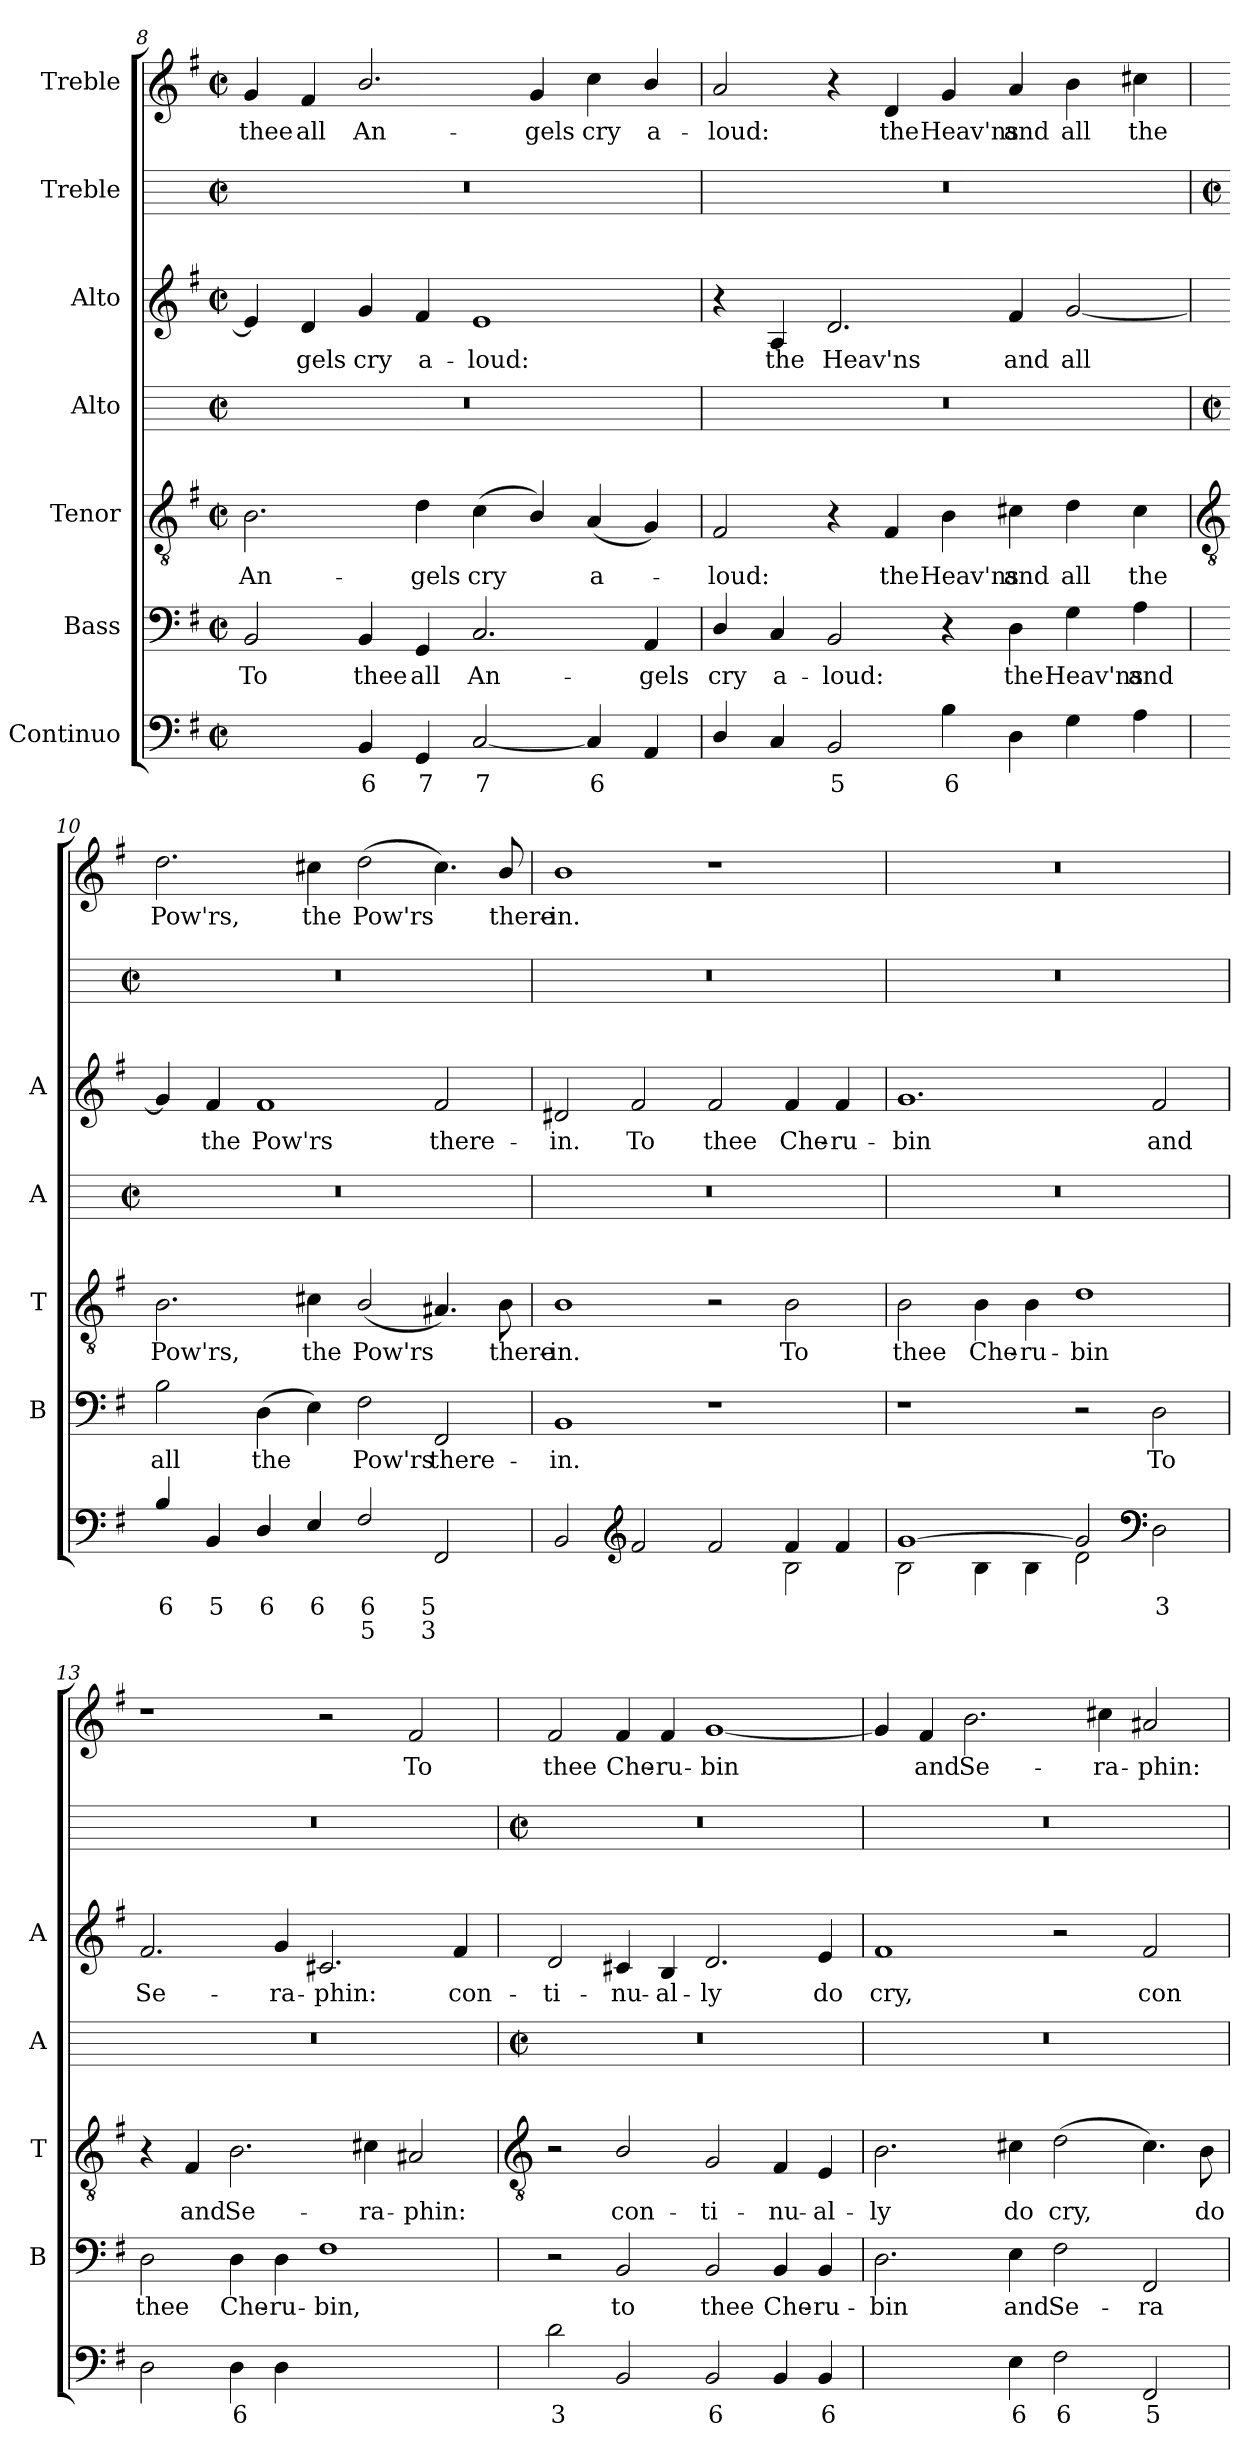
**kern	**text	**text	**kern	**text	**kern	**text	**kern	**kern	**text	**kern	**kern	**text
*part7	*part7	*part7	*part6	*part6	*part5	*part5	*part4	*part3	*part3	*part2	*part1	*part1
*staff7	*staff7	*staff7	*staff6	*staff6	*staff5	*staff5	*staff4	*staff3	*staff3	*staff2	*staff1	*staff1
*I"Continuo	*	*	*I"Bass	*	*I"Tenor	*	*I"Alto	*I"Alto	*	*I"Treble	*I"Treble	*
*	*	*	*I'B	*	*I'T	*	*I'A	*I'A	*	*	*	*
*clefF4	*	*	*clefF4	*	*clefGv2	*	*	*clefG2	*	*	*clefG2	*
*k[f#]	*	*	*k[f#]	*	*k[f#]	*	*	*k[f#]	*	*	*k[f#]	*
*G:	*	*	*G:	*	*G:	*	*	*G:	*	*	*G:	*
*M4/2	*	*	*M4/2	*	*M4/2	*	*M4/2	*M4/2	*	*M4/2	*M4/2	*
*met(c|)	*	*	*met(c|)	*	*met(c|)	*	*met(c|)	*met(c|)	*	*met(c|)	*met(c|)	*
=8	=8	=8	=8	=8	=8	=8	=8	=8	=8	=8	=8	=8
!	!LO:LY:b	!LO:LY:b	!	!LO:LY:b	!	!LO:LY:b	!	!	!	!	!	!LO:LY:b
[4BByy	6	4	2BB	To	2.B	An-	0r	4e]	.	0r	4g	thee
!	!LO:LY:b	!LO:LY:b	!	!	!	!	!	!	!LO:LY:b	!	!	!LO:LY:b
4BByy]	5	3	.	.	.	.	.	4d	gels	.	4f#	all
!	!LO:LY:b	!	!	!LO:LY:b	!	!	!	!	!LO:LY:b	!	!	!LO:LY:b
4BB	6	.	4BB	thee	.	.	.	4g	cry	.	2.b/	An-
!	!LO:LY:b	!	!	!LO:LY:b	!	!LO:LY:b	!	!	!LO:LY:b	!	!	!
4GG	7	.	4GG	all	4d	-gels	.	4f#	a-	.	.	.
!	!LO:LY:b	!	!	!LO:LY:b	!	!LO:LY:b	!	!	!LO:LY:b	!	!	!
[2C	7	.	2.C	An-	(<4c	cry	.	1e	-loud:	.	.	.
!	!	!	!	!	!	!	!	!	!	!	!	!LO:LY:b
.	.	.	.	.	4B/)	.	.	.	.	.	4g	-gels
!	!LO:LY:b	!	!	!	!	!LO:LY:b	!	!	!	!	!	!LO:LY:b
4C]	6	.	.	.	(<4A	a-	.	.	.	.	4cc	cry
!	!	!	!	!LO:LY:b	!	!	!	!	!	!	!	!LO:LY:b
4AA	.	.	4AA	-gels	4G)	.	.	.	.	.	4b/	a-
=9	=9	=9	=9	=9	=9	=9	=9	=9	=9	=9	=9	=9
!	!	!	!	!LO:LY:b	!	!LO:LY:b	!	!	!	!	!	!LO:LY:b
4D/	.	.	4D/	cry	2F#	loud:	0r	4r	.	0r	2a	-loud:
!	!	!	!	!LO:LY:b	!	!	!	!	!LO:LY:b	!	!	!
4C	.	.	4C	a-	.	.	.	4A	the	.	.	.
!	!LO:LY:b	!	!	!LO:LY:b	!	!	!	!	!LO:LY:b	!	!	!
2BB	5	.	2BB	-loud:	4r	.	.	2.d	Heav'ns	.	4r	.
!	!	!	!	!	!	!LO:LY:b	!	!	!	!	!	!LO:LY:b
.	.	.	.	.	4F#	the	.	.	.	.	4d	the
!	!LO:LY:b	!	!	!	!	!LO:LY:b	!	!	!	!	!	!LO:LY:b
4B	6	.	4r	.	4B	Heav'ns	.	.	.	.	4g	Heav'ns
!	!	!	!	!LO:LY:b	!	!LO:LY:b	!	!	!LO:LY:b	!	!	!LO:LY:b
4D	.	.	4D	the	4c#X	and	.	4f#	and	.	4a	and
!	!	!	!	!LO:LY:b	!	!LO:LY:b	!	!	!LO:LY:b	!	!	!LO:LY:b
4G	.	.	4G	Heav'ns	4d	all	.	[2g	all	.	4b	all
!	!	!	!	!LO:LY:b	!	!LO:LY:b	!	!	!	!	!	!LO:LY:b
4A	.	.	4A	and	4c#	the	.	.	.	.	4cc#X	the
!!LO:LB:g=z
=10	=10	=10	=10	=10	=10	=10	=10	=10	=10	=10	=10	=10
*	*	*	*	*	*clefGv2	*	*	*	*	*	*	*
*	*	*	*	*	*	*	*M4/2	*	*	*M4/2	*	*
*	*	*	*	*	*	*	*met(c|)	*	*	*met(c|)	*	*
!	!LO:LY:b	!	!	!LO:LY:b	!	!LO:LY:b	!	!	!	!	!	!LO:LY:b
*^	*	*	*	*	*	*	*	*	*	*	*	*
4B	0ryy	6	.	2B	all	2.B	Pow'rs,	0r	4g]	.	0r	2.dd	Pow'rs,
!	!	!LO:LY:b	!	!	!	!	!	!	!	!LO:LY:b	!	!	!
4BB	.	5	.	.	.	.	.	.	4f#	the	.	.	.
!	!	!LO:LY:b	!	!	!LO:LY:b	!	!	!	!	!LO:LY:b	!	!	!
4D	.	6	.	(>4D	the	.	.	.	1f#	Pow'rs	.	.	.
!	!	!LO:LY:b	!	!	!	!	!LO:LY:b	!	!	!	!	!	!LO:LY:b
4E	.	6	.	4E)	.	4c#X	the	.	.	.	.	4cc#X	the
!	!	!LO:LY:b	!LO:LY:b	!	!LO:LY:b	!	!LO:LY:b	!	!	!	!	!	!LO:LY:b
2F#	.	6	5	2F#	Pow'rs	(<2B/	Pow'rs	.	.	.	.	(>2dd	Pow'rs
!	!	!LO:LY:b	!LO:LY:b	!	!LO:LY:b	!	!	!	!	!LO:LY:b	!	!	!
2FF#	.	5	3	2FF#	there-	4.A#X)	.	.	2f#	there-	.	4.cc#)	.
!	!	!	!	!	!	!	!LO:LY:b	!	!	!	!	!	!LO:LY:b
.	.	.	.	.	.	8B	there-	.	.	.	.	8b/	there-
=11	=11	=11	=11	=11	=11	=11	=11	=11	=11	=11	=11	=11	=11
!	!	!	!	!	!LO:LY:b	!	!LO:LY:b	!	!	!LO:LY:b	!	!	!LO:LY:b
2ryy	2BB	.	.	1BB	-in.	1B	-in.	0r	2d#X	-in.	0r	1b	-in.
*clefG2	*	*	*	*	*	*	*	*	*	*	*	*	*
!	!	!	!	!	!	!	!	!	!	!LO:LY:b	!	!	!
2f#	2ryy	.	.	.	.	.	.	.	2f#	To	.	.	.
!	!	!	!	!	!	!	!	!	!	!LO:LY:b	!	!	!
2f#	2ryy	.	.	1r	.	2r	.	.	2f#	thee	.	1r	.
!	!	!	!	!	!	!	!LO:LY:b	!	!	!LO:LY:b	!	!	!
4f#/	2B\	.	.	.	.	2B	To	.	4f#	Che-	.	.	.
!	!	!	!	!	!	!	!	!	!	!LO:LY:b	!	!	!
4f#/	.	.	.	.	.	.	.	.	4f#	-ru-	.	.	.
=12	=12	=12	=12	=12	=12	=12	=12	=12	=12	=12	=12	=12	=12
!	!	!	!	!	!	!	!LO:LY:b	!	!	!LO:LY:b	!	!	!
[1g	2B\	.	.	1r	.	2B	thee	0r	1.g	-bin	0r	0r	.
!	!	!	!	!	!	!	!LO:LY:b	!	!	!	!	!	!
.	4B\	.	.	.	.	4B	Che-	.	.	.	.	.	.
!	!	!	!	!	!	!	!LO:LY:b	!	!	!	!	!	!
.	4B\	.	.	.	.	4B	-ru-	.	.	.	.	.	.
!	!	!	!	!	!	!	!LO:LY:b	!	!	!	!	!	!
2g/]	2d	.	.	2r	.	1d	-bin	.	.	.	.	.	.
*clefF4	*	*	*	*	*	*	*	*	*	*	*	*	*
!	!	!LO:LY:b	!	!	!LO:LY:b	!	!	!	!	!LO:LY:b	!	!	!
2ryy	2D	3	.	2D	To	.	.	.	2f#	and	.	.	.
=13	=13	=13	=13	=13	=13	=13	=13	=13	=13	=13	=13	=13	=13
!	!	!	!	!	!LO:LY:b	!	!	!	!	!LO:LY:b	!	!	!
0ryy	2D	.	.	2D	thee	4r	.	0r	2.f#	Se-	0r	1r	.
!	!	!	!	!	!	!	!LO:LY:b	!	!	!	!	!	!
.	.	.	.	.	.	4F#	and	.	.	.	.	.	.
!	!	!LO:LY:b	!	!	!LO:LY:b	!	!LO:LY:b	!	!	!	!	!	!
.	4D	6	.	4D	Che-	2.B	Se-	.	.	.	.	.	.
!	!	!	!	!	!LO:LY:b	!	!	!	!	!LO:LY:b	!	!	!
.	4D	.	.	4D	-ru-	.	.	.	4g	-ra-	.	.	.
!	!	!LO:LY:b	!	!	!LO:LY:b	!	!	!	!	!LO:LY:b	!	!	!
.	[2F#yy	4	.	1F#	-bin,	.	.	.	2.c#X	-phin:	.	2r	.
!	!	!	!	!	!	!	!LO:LY:b	!	!	!	!	!	!
.	.	.	.	.	.	4c#X	-ra-	.	.	.	.	.	.
!	!	!LO:LY:b	!	!	!	!	!LO:LY:b	!	!	!	!	!	!LO:LY:b
.	2F#yy]	3	.	.	.	2A#X	-phin:	.	.	.	.	2f#	To
!	!	!	!	!	!	!	!	!	!	!LO:LY:b	!	!	!
.	.	.	.	.	.	.	.	.	4f#	con-	.	.	.
*v	*v	*	*	*	*	*	*	*	*	*	*	*	*
!!LO:LB:g=z
=14	=14	=14	=14	=14	=14	=14	=14	=14	=14	=14	=14	=14
*	*	*	*	*	*clefGv2	*	*	*	*	*	*	*
*	*	*	*	*	*	*	*M4/2	*	*	*M4/2	*	*
*	*	*	*	*	*	*	*met(c|)	*	*	*met(c|)	*	*
!	!LO:LY:b	!	!	!	!	!	!	!	!LO:LY:b	!	!	!LO:LY:b
2d	3	.	2r	.	2r	.	0r	2d	-ti-	0r	2f#	thee
!	!	!	!	!LO:LY:b	!	!LO:LY:b	!	!	!LO:LY:b	!	!	!LO:LY:b
2BB	.	.	2BB	to	2B/	con-	.	4c#X	-nu-	.	4f#	Che-
!	!	!	!	!	!	!	!	!	!LO:LY:b	!	!	!LO:LY:b
.	.	.	.	.	.	.	.	4B	-al-	.	4f#	-ru-
!	!LO:LY:b	!	!	!LO:LY:b	!	!LO:LY:b	!	!	!LO:LY:b	!	!	!LO:LY:b
2BB	6	.	2BB	thee	2G	-ti-	.	2.d	-ly	.	[1g	-bin
!	!	!	!	!LO:LY:b	!	!LO:LY:b	!	!	!	!	!	!
4BB	.	.	4BB	Che-	4F#	-nu-	.	.	.	.	.	.
!	!LO:LY:b	!	!	!LO:LY:b	!	!LO:LY:b	!	!	!LO:LY:b	!	!	!
4BB	6	.	4BB	-ru-	4E	-al-	.	4e	do	.	.	.
=15	=15	=15	=15	=15	=15	=15	=15	=15	=15	=15	=15	=15
!	!LO:LY:b	!	!	!LO:LY:b	!	!LO:LY:b	!	!	!LO:LY:b	!	!	!
[4Dyy	4	.	2.D	-bin	2.B	-ly	0r	1f#	cry,	0r	4g]	.
!	!LO:LY:b	!	!	!	!	!	!	!	!	!	!	!LO:LY:b
2Dyy]	3	.	.	.	.	.	.	.	.	.	4f#	and
!	!	!	!	!	!	!	!	!	!	!	!	!LO:LY:b
.	.	.	.	.	.	.	.	.	.	.	2.b	Se-
!	!LO:LY:b	!	!	!LO:LY:b	!	!LO:LY:b	!	!	!	!	!	!
4E	6	.	4E	and	4c#X	do	.	.	.	.	.	.
!	!LO:LY:b	!	!	!LO:LY:b	!	!LO:LY:b	!	!	!	!	!	!
2F#	6	.	2F#	Se-	(>2d	cry,	.	2r	.	.	.	.
!	!	!	!	!	!	!	!	!	!	!	!	!LO:LY:b
.	.	.	.	.	.	.	.	.	.	.	4cc#X	-ra-
!	!LO:LY:b	!	!	!LO:LY:b	!	!	!	!	!LO:LY:b	!	!	!LO:LY:b
2FF#	5	.	2FF#	-ra-	4.c#)	.	.	2f#	con-	.	2a#X	-phin:
!	!	!	!	!	!	!LO:LY:b	!	!	!	!	!	!
.	.	.	.	.	8B	do	.	.	.	.	.	.
=	=	=	=	=	=	=	=	=	=	=	=	=
*-	*-	*-	*-	*-	*-	*-	*-	*-	*-	*-	*-	*-
